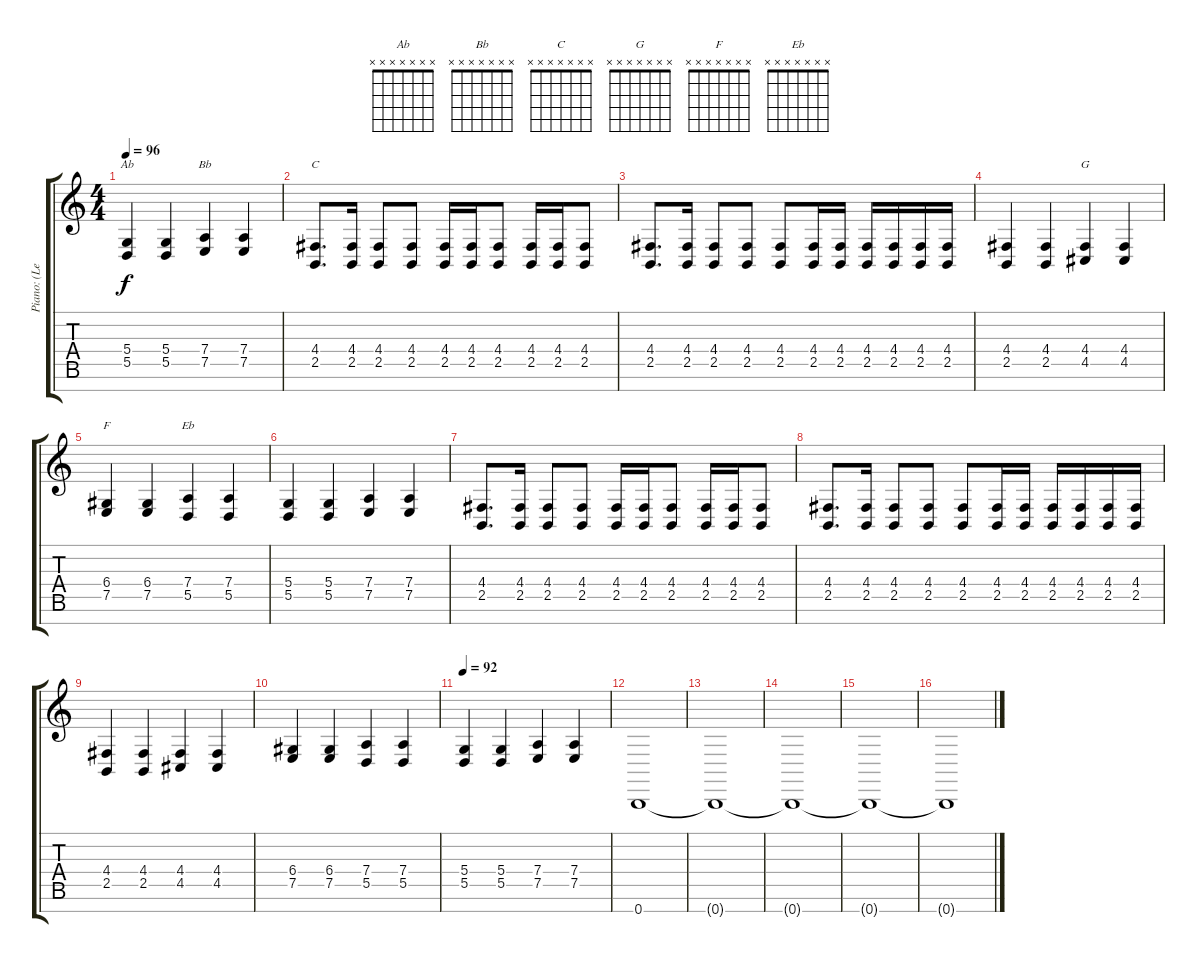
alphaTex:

\track ("Piano: (Left Hand)" "Piano: (Le") {instrument acousticgrandpiano}
\staff {score tabs}
\tuning (E4 B3 G3 D3 A2 E2 B1) {hide}
\chord ("Ab" x x x x x x x)
\chord ("Bb" x x x x x x x)
\chord ("C" x x x x x x x)
\chord ("G" x x x x x x x)
\chord ("F" x x x x x x x)
\chord ("Eb" x x x x x x x)
\ts (4 4)
\tempo 96
\clef g2
\ks c
(5.4 5.5).4{ch "Ab" dy f} (5.4 5.5).4 (7.4 7.5).4{ch "Bb"} (7.4 7.5).4 |
(4.4 2.5).8{d ch "C"} (4.4 2.5).16 (4.4 2.5).8 (4.4 2.5).8 (4.4 2.5).16 (4.4 2.5).16 (4.4 2.5).8 (4.4 2.5).16 (4.4 2.5).16 (4.4 2.5).8 |
(4.4 2.5).8{d} (4.4 2.5).16 (4.4 2.5).8 (4.4 2.5).8 (4.4 2.5).8 (4.4 2.5).16 (4.4 2.5).16 (4.4 2.5).16 (4.4 2.5).16 (4.4 2.5).16 (4.4 2.5).16 |
(4.4 2.5).4 (4.4 2.5).4 (4.4 4.5).4{ch "G"} (4.4 4.5).4 |
(6.4 7.5).4{ch "F"} (6.4 7.5).4 (7.4 5.5).4{ch "Eb"} (7.4 5.5).4 |
(5.4 5.5).4 (5.4 5.5).4 (7.4 7.5).4 (7.4 7.5).4 |
(4.4 2.5).8{d} (4.4 2.5).16 (4.4 2.5).8 (4.4 2.5).8 (4.4 2.5).16 (4.4 2.5).16 (4.4 2.5).8 (4.4 2.5).16 (4.4 2.5).16 (4.4 2.5).8 |
(4.4 2.5).8{d} (4.4 2.5).16 (4.4 2.5).8 (4.4 2.5).8 (4.4 2.5).8 (4.4 2.5).16 (4.4 2.5).16 (4.4 2.5).16 (4.4 2.5).16 (4.4 2.5).16 (4.4 2.5).16 |
(4.4 2.5).4 (4.4 2.5).4 (4.4 4.5).4 (4.4 4.5).4 |
(6.4 7.5).4 (6.4 7.5).4 (7.4 5.5).4 (7.4 5.5).4 |
\tempo 92
(5.4 5.5).4 (5.4 5.5).4 (7.4 7.5).4 (7.4 7.5).4 |
0.7.1 |
0.7{t}.1 |
0.7{t}.1 |
0.7{t}.1 |
0.7{t}.1
